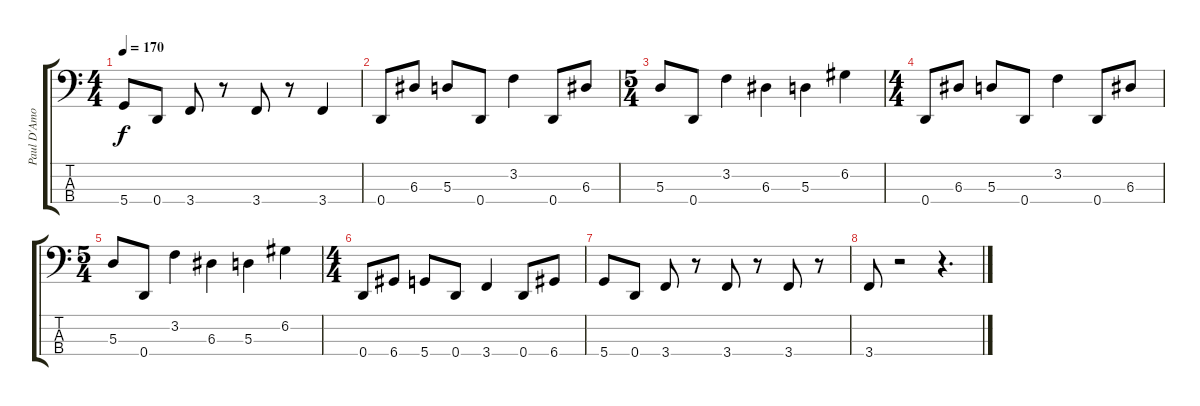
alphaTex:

\track ("Paul D'Amour" "Paul D'Amo") {instrument electricbasspick}
\staff {score tabs}
\tuning (G2 D2 A1 D1) {hide}
\ts (4 4)
\tempo 170
\clef f4
\ks c
5.4.8{dy f} 0.4.8 3.4.8 r.8 3.4.8 r.8 3.4.4 |
0.4.8 6.3.8 5.3.8 0.4.8 3.2.4 0.4.8 6.3.8 |
\ts (5 4)
5.3.8 0.4.8 3.2.4 6.3.4 5.3.4 6.2.4 |
\ts (4 4)
0.4.8 6.3.8 5.3.8 0.4.8 3.2.4 0.4.8 6.3.8 |
\ts (5 4)
5.3.8 0.4.8 3.2.4 6.3.4 5.3.4 6.2.4 |
\ts (4 4)
0.4.8 6.4.8 5.4.8 0.4.8 3.4.4 0.4.8 6.4.8 |
5.4.8 0.4.8 3.4.8 r.8 3.4.8 r.8 3.4.8 r.8 |
3.4.8 r.2 r.4{d}
